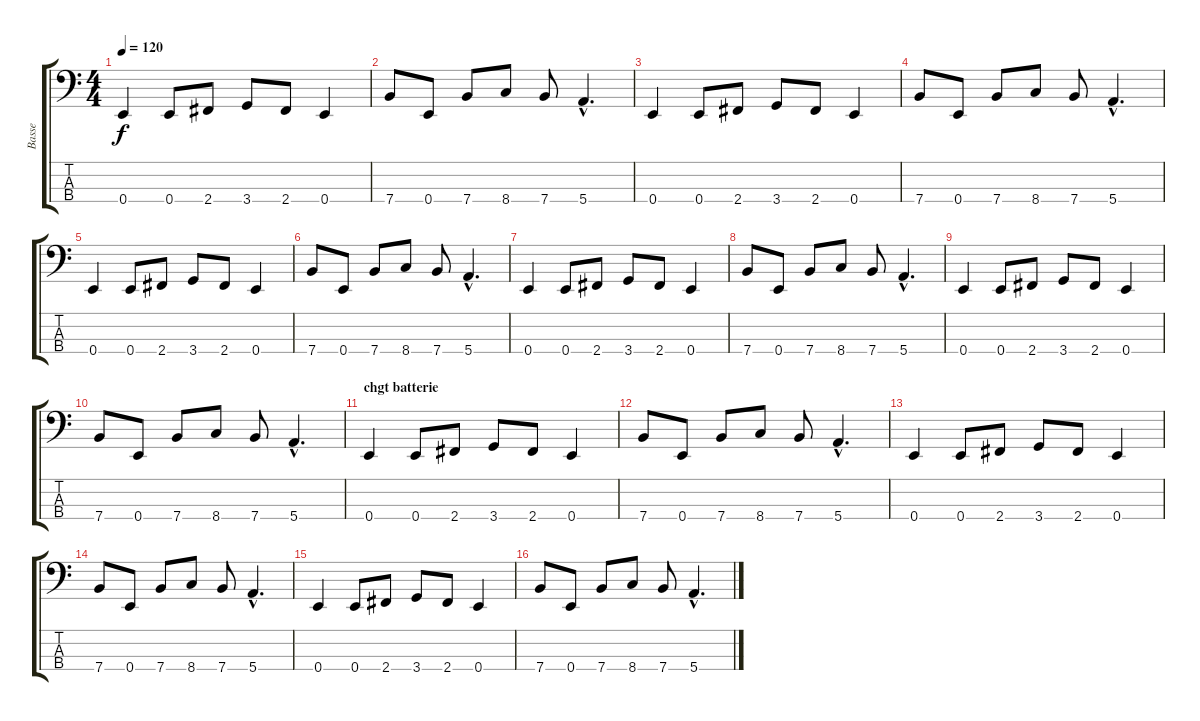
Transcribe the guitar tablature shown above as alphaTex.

\track ("Basse" "Basse") {instrument electricbassfinger}
\staff {score tabs}
\tuning (G2 D2 A1 E1) {hide}
\ts (4 4)
\tempo 120
\clef f4
\ks c
0.4.4{dy f} 0.4.8 2.4.8 3.4.8 2.4.8 0.4.4 |
7.4.8 0.4.8 7.4.8 8.4.8 7.4.8 5.4{hac}.4{d} |
0.4.4 0.4.8 2.4.8 3.4.8 2.4.8 0.4.4 |
7.4.8 0.4.8 7.4.8 8.4.8 7.4.8 5.4{hac}.4{d} |
0.4.4 0.4.8 2.4.8 3.4.8 2.4.8 0.4.4 |
7.4.8 0.4.8 7.4.8 8.4.8 7.4.8 5.4{hac}.4{d} |
0.4.4 0.4.8 2.4.8 3.4.8 2.4.8 0.4.4 |
7.4.8 0.4.8 7.4.8 8.4.8 7.4.8 5.4{hac}.4{d} |
0.4.4 0.4.8 2.4.8 3.4.8 2.4.8 0.4.4 |
7.4.8 0.4.8 7.4.8 8.4.8 7.4.8 5.4{hac}.4{d} |
\section ("" "chgt batterie")
0.4.4 0.4.8 2.4.8 3.4.8 2.4.8 0.4.4 |
7.4.8 0.4.8 7.4.8 8.4.8 7.4.8 5.4{hac}.4{d} |
0.4.4 0.4.8 2.4.8 3.4.8 2.4.8 0.4.4 |
7.4.8 0.4.8 7.4.8 8.4.8 7.4.8 5.4{hac}.4{d} |
0.4.4 0.4.8 2.4.8 3.4.8 2.4.8 0.4.4 |
7.4.8 0.4.8 7.4.8 8.4.8 7.4.8 5.4{hac}.4{d}
